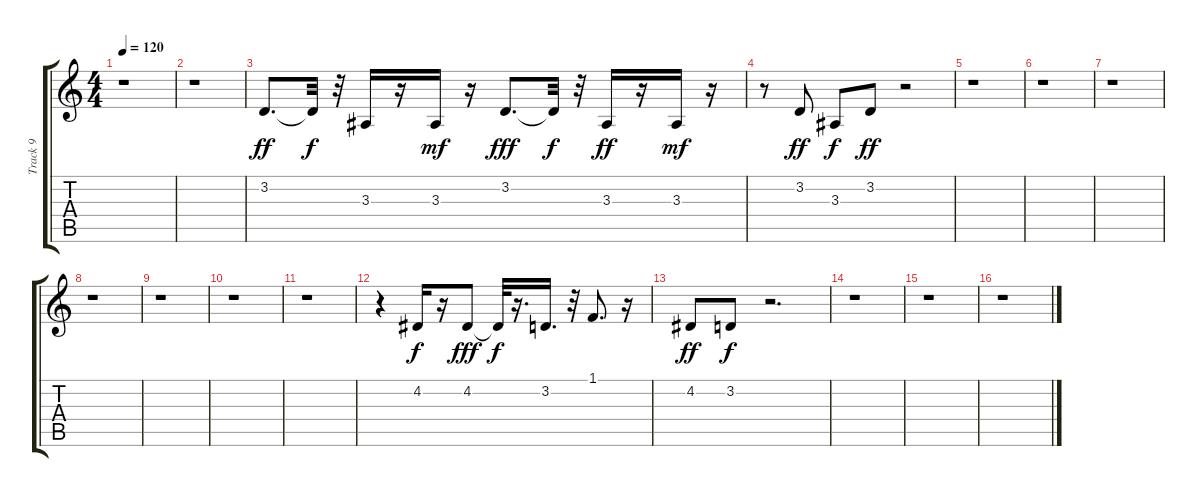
\track ("Track 9" "Track 9") {instrument choiraahs}
\staff {score tabs}
\tuning (E4 B3 G3 D3 A2 E2) {hide}
\ts (4 4)
\tempo 120
\clef g2
\ks c
r.1{dy f} |
r.1 |
3.2.8{d dy ff} 3.2{t}.32{dy f} r.32 3.3.16 r.16 3.3.16{dy mf} r.16 3.2.8{d dy fff} 3.2{t}.32{dy f} r.32 3.3.16{dy ff} r.16 3.3.16{dy mf} r.16 |
r.8 3.2.8{dy ff} 3.3.8{dy f} 3.2.8{dy ff} r.2 |
r.1 |
r.1 |
r.1 |
r.1 |
r.1 |
r.1 |
r.1 |
r.4 4.2.16{dy f} r.16 4.2.8{dy fff} 4.2{t}.32{dy f} r.16{d} 3.2.16{d} r.32 1.1.8{d} r.16 |
4.2.8{dy ff} 3.2.8{dy f} r.2{d} |
r.1 |
r.1 |
r.1
